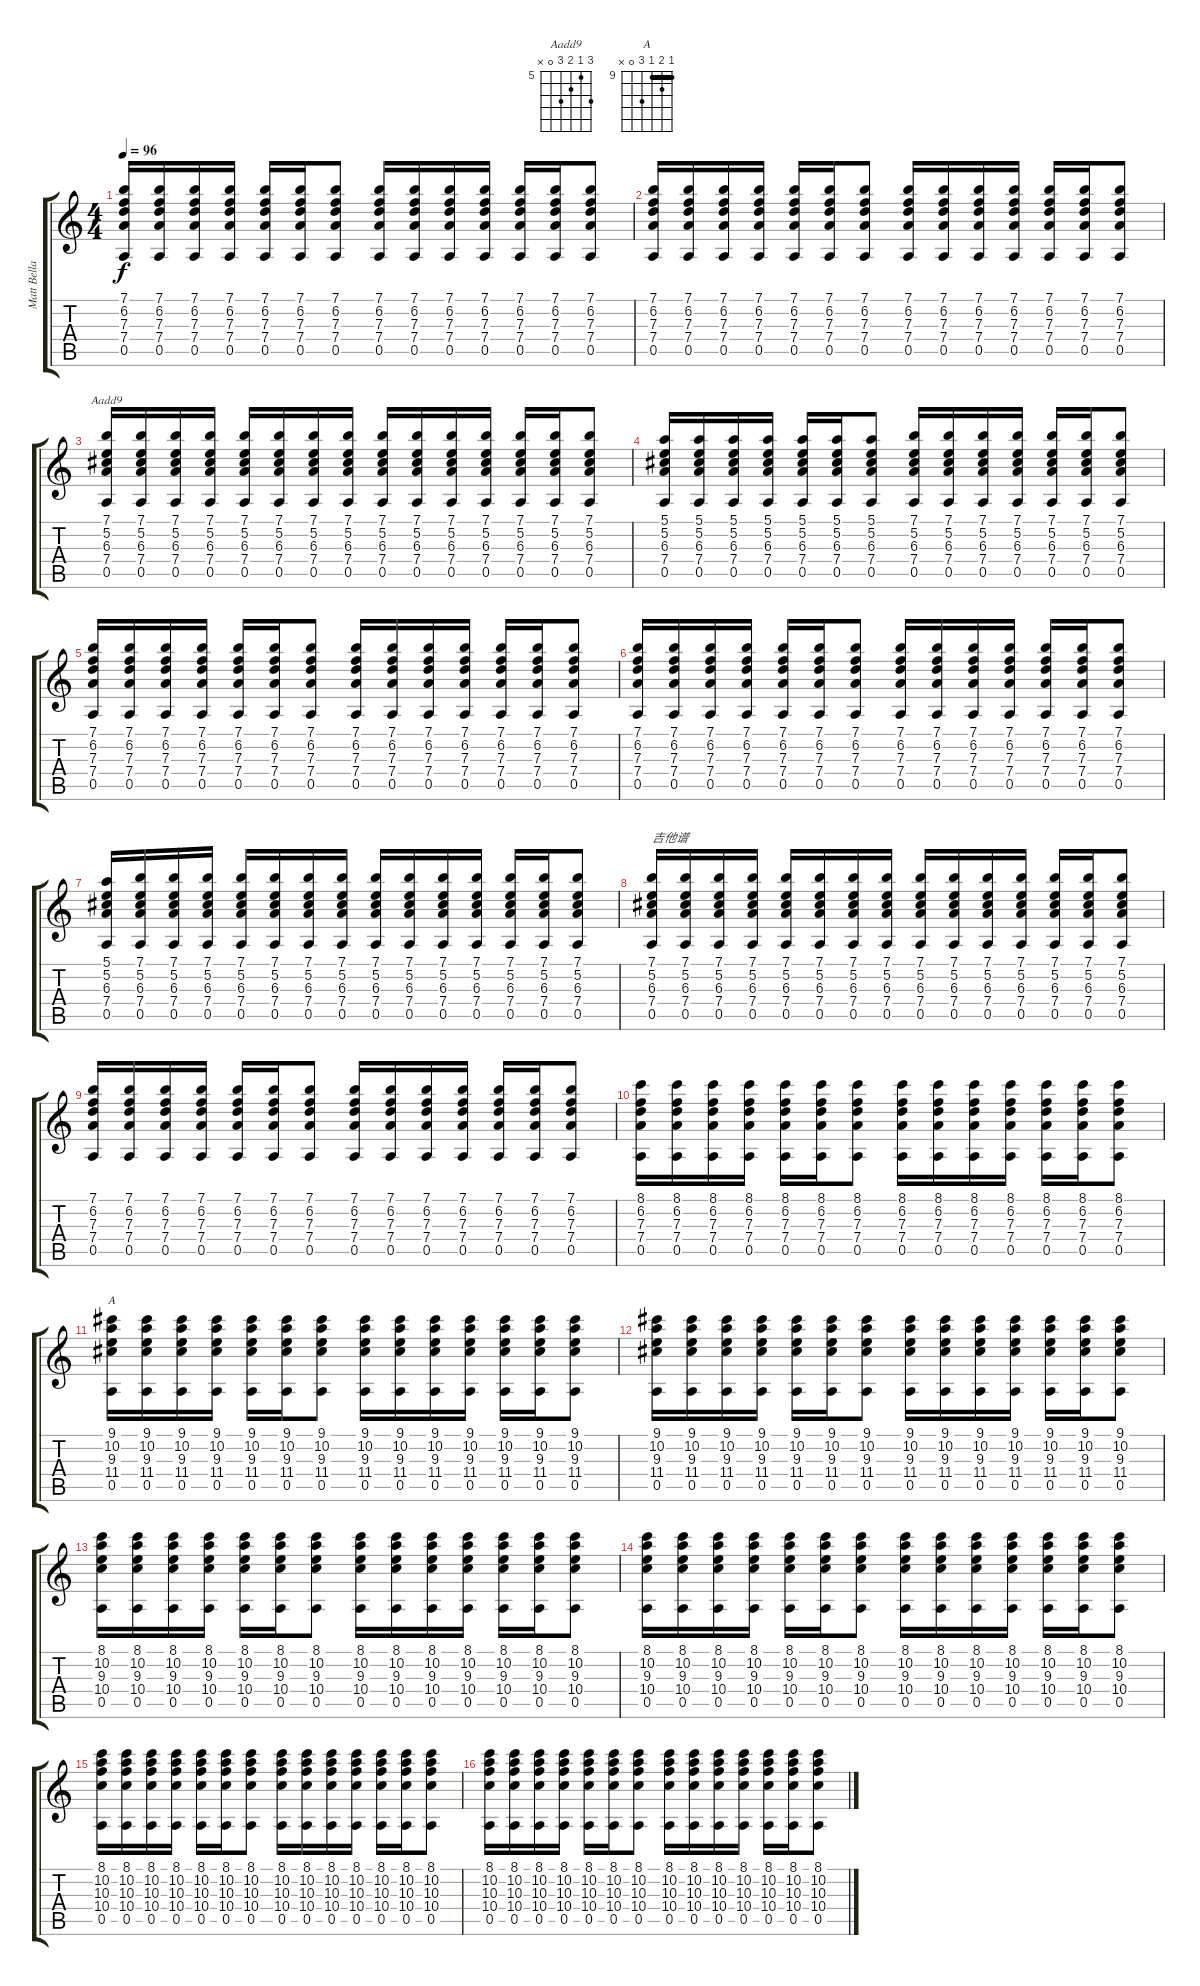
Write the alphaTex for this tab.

\track ("Matt Bellamy" "Matt Bella") {instrument acousticguitarnylon}
\staff {score tabs}
\tuning (E4 B3 G3 D3 A2 E2) {hide}
\chord ("Aadd9" 7 5 6 7 0 x) {firstfret 5}
\chord ("A" 9 10 9 11 0 x) {firstfret 9 barre 9}
\ts (4 4)
\tempo 96
\clef g2
\ks c
(7.1 6.2 7.3 7.4 0.5).16{dy f} (7.1 6.2 7.3 7.4 0.5).16 (7.1 6.2 7.3 7.4 0.5).16 (7.1 6.2 7.3 7.4 0.5).16 (7.1 6.2 7.3 7.4 0.5).16 (7.1 6.2 7.3 7.4 0.5).16 (7.1 6.2 7.3 7.4 0.5).8 (7.1 6.2 7.3 7.4 0.5).16 (7.1 6.2 7.3 7.4 0.5).16 (7.1 6.2 7.3 7.4 0.5).16 (7.1 6.2 7.3 7.4 0.5).16 (7.1 6.2 7.3 7.4 0.5).16 (7.1 6.2 7.3 7.4 0.5).16 (7.1 6.2 7.3 7.4 0.5).8 |
(7.1 6.2 7.3 7.4 0.5).16 (7.1 6.2 7.3 7.4 0.5).16 (7.1 6.2 7.3 7.4 0.5).16 (7.1 6.2 7.3 7.4 0.5).16 (7.1 6.2 7.3 7.4 0.5).16 (7.1 6.2 7.3 7.4 0.5).16 (7.1 6.2 7.3 7.4 0.5).8 (7.1 6.2 7.3 7.4 0.5).16 (7.1 6.2 7.3 7.4 0.5).16 (7.1 6.2 7.3 7.4 0.5).16 (7.1 6.2 7.3 7.4 0.5).16 (7.1 6.2 7.3 7.4 0.5).16 (7.1 6.2 7.3 7.4 0.5).16 (7.1 6.2 7.3 7.4 0.5).8 |
(7.1 5.2 6.3 7.4 0.5).16{ch "Aadd9"} (7.1 5.2 6.3 7.4 0.5).16 (7.1 5.2 6.3 7.4 0.5).16 (7.1 5.2 6.3 7.4 0.5).16 (7.1 5.2 6.3 7.4 0.5).16 (7.1 5.2 6.3 7.4 0.5).16 (7.1 5.2 6.3 7.4 0.5).16 (7.1 5.2 6.3 7.4 0.5).16 (7.1 5.2 6.3 7.4 0.5).16 (7.1 5.2 6.3 7.4 0.5).16 (7.1 5.2 6.3 7.4 0.5).16 (7.1 5.2 6.3 7.4 0.5).16 (7.1 5.2 6.3 7.4 0.5).16 (7.1 5.2 6.3 7.4 0.5).16 (7.1 5.2 6.3 7.4 0.5).8 |
(5.1 5.2 6.3 7.4 0.5).16 (5.1 5.2 6.3 7.4 0.5).16 (5.1 5.2 6.3 7.4 0.5).16 (5.1 5.2 6.3 7.4 0.5).16 (5.1 5.2 6.3 7.4 0.5).16 (5.1 5.2 6.3 7.4 0.5).16 (5.1 5.2 6.3 7.4 0.5).8 (7.1 5.2 6.3 7.4 0.5).16 (7.1 5.2 6.3 7.4 0.5).16 (7.1 5.2 6.3 7.4 0.5).16 (7.1 5.2 6.3 7.4 0.5).16 (7.1 5.2 6.3 7.4 0.5).16 (7.1 5.2 6.3 7.4 0.5).16 (7.1 5.2 6.3 7.4 0.5).8 |
(7.1 6.2 7.3 7.4 0.5).16 (7.1 6.2 7.3 7.4 0.5).16 (7.1 6.2 7.3 7.4 0.5).16 (7.1 6.2 7.3 7.4 0.5).16 (7.1 6.2 7.3 7.4 0.5).16 (7.1 6.2 7.3 7.4 0.5).16 (7.1 6.2 7.3 7.4 0.5).8 (7.1 6.2 7.3 7.4 0.5).16 (7.1 6.2 7.3 7.4 0.5).16 (7.1 6.2 7.3 7.4 0.5).16 (7.1 6.2 7.3 7.4 0.5).16 (7.1 6.2 7.3 7.4 0.5).16 (7.1 6.2 7.3 7.4 0.5).16 (7.1 6.2 7.3 7.4 0.5).8 |
(7.1 6.2 7.3 7.4 0.5).16 (7.1 6.2 7.3 7.4 0.5).16 (7.1 6.2 7.3 7.4 0.5).16 (7.1 6.2 7.3 7.4 0.5).16 (7.1 6.2 7.3 7.4 0.5).16 (7.1 6.2 7.3 7.4 0.5).16 (7.1 6.2 7.3 7.4 0.5).8 (7.1 6.2 7.3 7.4 0.5).16 (7.1 6.2 7.3 7.4 0.5).16 (7.1 6.2 7.3 7.4 0.5).16 (7.1 6.2 7.3 7.4 0.5).16 (7.1 6.2 7.3 7.4 0.5).16 (7.1 6.2 7.3 7.4 0.5).16 (7.1 6.2 7.3 7.4 0.5).8 |
(5.1 5.2 6.3 7.4 0.5).16 (7.1 5.2 6.3 7.4 0.5).16 (7.1 5.2 6.3 7.4 0.5).16 (7.1 5.2 6.3 7.4 0.5).16 (7.1 5.2 6.3 7.4 0.5).16 (7.1 5.2 6.3 7.4 0.5).16 (7.1 5.2 6.3 7.4 0.5).16 (7.1 5.2 6.3 7.4 0.5).16 (7.1 5.2 6.3 7.4 0.5).16 (7.1 5.2 6.3 7.4 0.5).16 (7.1 5.2 6.3 7.4 0.5).16 (7.1 5.2 6.3 7.4 0.5).16 (7.1 5.2 6.3 7.4 0.5).16 (7.1 5.2 6.3 7.4 0.5).16 (7.1 5.2 6.3 7.4 0.5).8 |
(7.1 5.2 6.3 7.4 0.5).16{txt "吉他谱"} (7.1 5.2 6.3 7.4 0.5).16 (7.1 5.2 6.3 7.4 0.5).16 (7.1 5.2 6.3 7.4 0.5).16 (7.1 5.2 6.3 7.4 0.5).16 (7.1 5.2 6.3 7.4 0.5).16 (7.1 5.2 6.3 7.4 0.5).16 (7.1 5.2 6.3 7.4 0.5).16 (7.1 5.2 6.3 7.4 0.5).16 (7.1 5.2 6.3 7.4 0.5).16 (7.1 5.2 6.3 7.4 0.5).16 (7.1 5.2 6.3 7.4 0.5).16 (7.1 5.2 6.3 7.4 0.5).16 (7.1 5.2 6.3 7.4 0.5).16 (7.1 5.2 6.3 7.4 0.5).8 |
(7.1 6.2 7.3 7.4 0.5).16 (7.1 6.2 7.3 7.4 0.5).16 (7.1 6.2 7.3 7.4 0.5).16 (7.1 6.2 7.3 7.4 0.5).16 (7.1 6.2 7.3 7.4 0.5).16 (7.1 6.2 7.3 7.4 0.5).16 (7.1 6.2 7.3 7.4 0.5).8 (7.1 6.2 7.3 7.4 0.5).16 (7.1 6.2 7.3 7.4 0.5).16 (7.1 6.2 7.3 7.4 0.5).16 (7.1 6.2 7.3 7.4 0.5).16 (7.1 6.2 7.3 7.4 0.5).16 (7.1 6.2 7.3 7.4 0.5).16 (7.1 6.2 7.3 7.4 0.5).8 |
(8.1 6.2 7.3 7.4 0.5).16 (8.1 6.2 7.3 7.4 0.5).16 (8.1 6.2 7.3 7.4 0.5).16 (8.1 6.2 7.3 7.4 0.5).16 (8.1 6.2 7.3 7.4 0.5).16 (8.1 6.2 7.3 7.4 0.5).16 (8.1 6.2 7.3 7.4 0.5).8 (8.1 6.2 7.3 7.4 0.5).16 (8.1 6.2 7.3 7.4 0.5).16 (8.1 6.2 7.3 7.4 0.5).16 (8.1 6.2 7.3 7.4 0.5).16 (8.1 6.2 7.3 7.4 0.5).16 (8.1 6.2 7.3 7.4 0.5).16 (8.1 6.2 7.3 7.4 0.5).8 |
(9.1 10.2 9.3 11.4 0.5).16{ch "A"} (9.1 10.2 9.3 11.4 0.5).16 (9.1 10.2 9.3 11.4 0.5).16 (9.1 10.2 9.3 11.4 0.5).16 (9.1 10.2 9.3 11.4 0.5).16 (9.1 10.2 9.3 11.4 0.5).16 (9.1 10.2 9.3 11.4 0.5).8 (9.1 10.2 9.3 11.4 0.5).16 (9.1 10.2 9.3 11.4 0.5).16 (9.1 10.2 9.3 11.4 0.5).16 (9.1 10.2 9.3 11.4 0.5).16 (9.1 10.2 9.3 11.4 0.5).16 (9.1 10.2 9.3 11.4 0.5).16 (9.1 10.2 9.3 11.4 0.5).8 |
(9.1 10.2 9.3 11.4 0.5).16 (9.1 10.2 9.3 11.4 0.5).16 (9.1 10.2 9.3 11.4 0.5).16 (9.1 10.2 9.3 11.4 0.5).16 (9.1 10.2 9.3 11.4 0.5).16 (9.1 10.2 9.3 11.4 0.5).16 (9.1 10.2 9.3 11.4 0.5).8 (9.1 10.2 9.3 11.4 0.5).16 (9.1 10.2 9.3 11.4 0.5).16 (9.1 10.2 9.3 11.4 0.5).16 (9.1 10.2 9.3 11.4 0.5).16 (9.1 10.2 9.3 11.4 0.5).16 (9.1 10.2 9.3 11.4 0.5).16 (9.1 10.2 9.3 11.4 0.5).8 |
(8.1 10.2 9.3 10.4 0.5).16 (8.1 10.2 9.3 10.4 0.5).16 (8.1 10.2 9.3 10.4 0.5).16 (8.1 10.2 9.3 10.4 0.5).16 (8.1 10.2 9.3 10.4 0.5).16 (8.1 10.2 9.3 10.4 0.5).16 (8.1 10.2 9.3 10.4 0.5).8 (8.1 10.2 9.3 10.4 0.5).16 (8.1 10.2 9.3 10.4 0.5).16 (8.1 10.2 9.3 10.4 0.5).16 (8.1 10.2 9.3 10.4 0.5).16 (8.1 10.2 9.3 10.4 0.5).16 (8.1 10.2 9.3 10.4 0.5).16 (8.1 10.2 9.3 10.4 0.5).8 |
(8.1 10.2 9.3 10.4 0.5).16 (8.1 10.2 9.3 10.4 0.5).16 (8.1 10.2 9.3 10.4 0.5).16 (8.1 10.2 9.3 10.4 0.5).16 (8.1 10.2 9.3 10.4 0.5).16 (8.1 10.2 9.3 10.4 0.5).16 (8.1 10.2 9.3 10.4 0.5).8 (8.1 10.2 9.3 10.4 0.5).16 (8.1 10.2 9.3 10.4 0.5).16 (8.1 10.2 9.3 10.4 0.5).16 (8.1 10.2 9.3 10.4 0.5).16 (8.1 10.2 9.3 10.4 0.5).16 (8.1 10.2 9.3 10.4 0.5).16 (8.1 10.2 9.3 10.4 0.5).8 |
(8.1 10.2 10.3 10.4 0.5).16 (8.1 10.2 10.3 10.4 0.5).16 (8.1 10.2 10.3 10.4 0.5).16 (8.1 10.2 10.3 10.4 0.5).16 (8.1 10.2 10.3 10.4 0.5).16 (8.1 10.2 10.3 10.4 0.5).16 (8.1 10.2 10.3 10.4 0.5).8 (8.1 10.2 10.3 10.4 0.5).16 (8.1 10.2 10.3 10.4 0.5).16 (8.1 10.2 10.3 10.4 0.5).16 (8.1 10.2 10.3 10.4 0.5).16 (8.1 10.2 10.3 10.4 0.5).16 (8.1 10.2 10.3 10.4 0.5).16 (8.1 10.2 10.3 10.4 0.5).8 |
(8.1 10.2 10.3 10.4 0.5).16 (8.1 10.2 10.3 10.4 0.5).16 (8.1 10.2 10.3 10.4 0.5).16 (8.1 10.2 10.3 10.4 0.5).16 (8.1 10.2 10.3 10.4 0.5).16 (8.1 10.2 10.3 10.4 0.5).16 (8.1 10.2 10.3 10.4 0.5).8 (8.1 10.2 10.3 10.4 0.5).16 (8.1 10.2 10.3 10.4 0.5).16 (8.1 10.2 10.3 10.4 0.5).16 (8.1 10.2 10.3 10.4 0.5).16 (8.1 10.2 10.3 10.4 0.5).16 (8.1 10.2 10.3 10.4 0.5).16 (8.1 10.2 10.3 10.4 0.5).8
